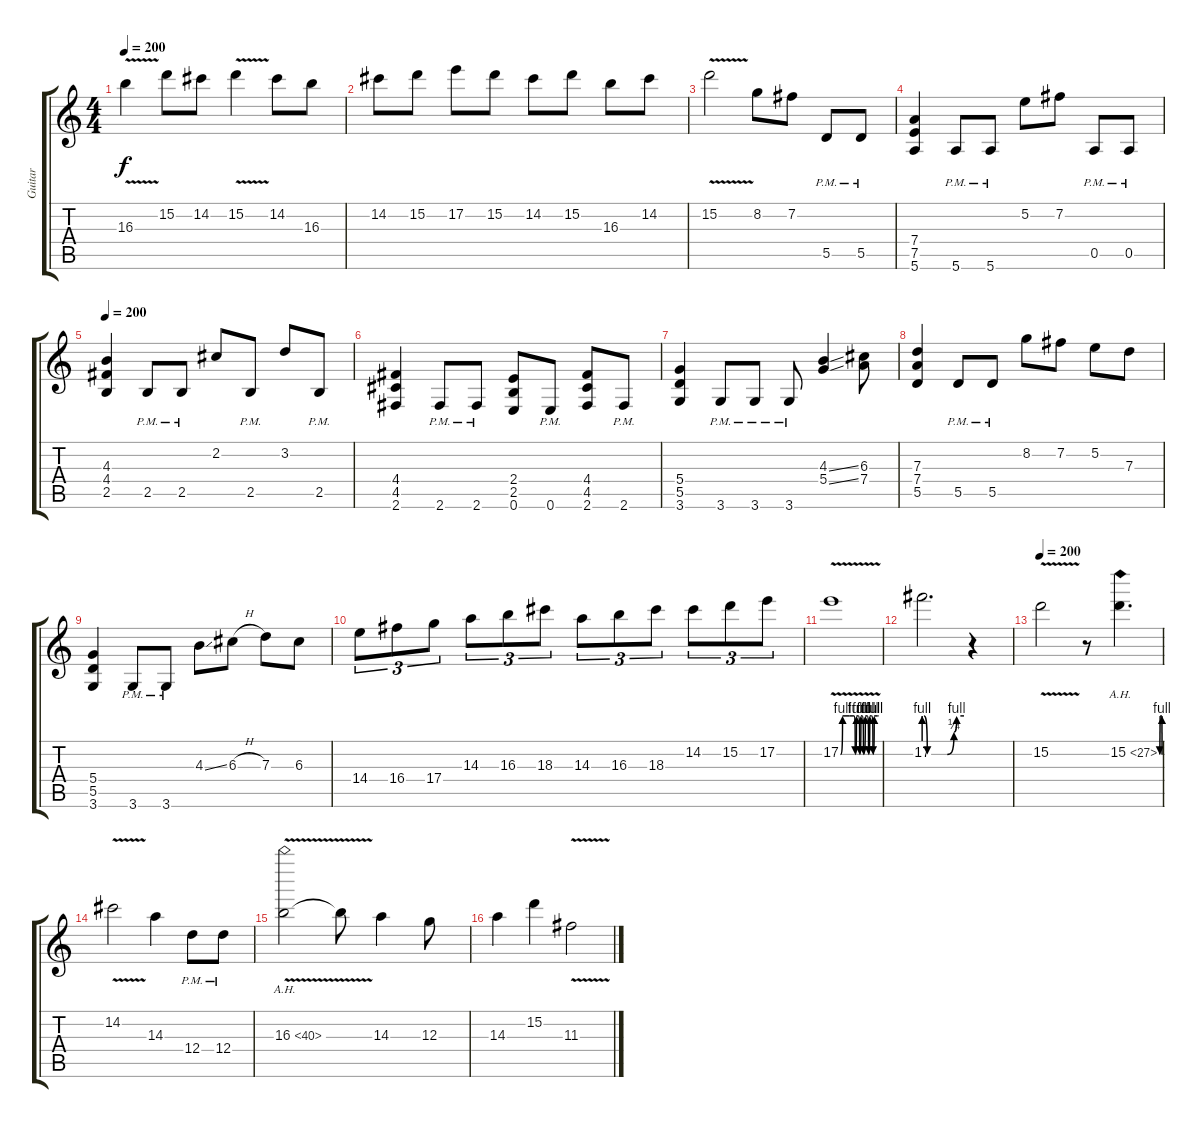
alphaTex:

\track ("Guitar" "Guitar") {instrument distortionguitar}
\staff {score tabs}
\tuning (E4 B3 G3 D3 A2 E2) {hide}
\ts (4 4)
\tempo 200
\clef g2
\ks c
16.3{v}.4{dy f} 15.2.8 14.2.8 15.2{v}.4 14.2.8 16.3.8 |
14.2.8 15.2.8 17.2.8 15.2.8 14.2.8 15.2.8 16.3.8 14.2.8 |
15.2{v}.2 8.2.8 7.2.8 5.5{pm}.8 5.5{pm}.8 |
(7.4 7.5 5.6).4 5.6{pm}.8 5.6{pm}.8 5.2.8 7.2.8 0.5{pm}.8 0.5{pm}.8 |
\tempo 200
(4.3 4.4 2.5).4 2.5{pm}.8 2.5{pm}.8 2.2.8 2.5{pm}.8 3.2.8 2.5{pm}.8 |
(4.4 4.5 2.6).4 2.6{pm}.8 2.6{pm}.8 (2.4 2.5 0.6).8 0.6{pm}.8 (4.4 4.5 2.6).8 2.6{pm}.8 |
(5.4 5.5 3.6).4 3.6{pm}.8 3.6{pm}.8 3.6{pm}.8 (4.3{ss} 5.4{ss}).4 (6.3 7.4).8 |
(7.3 7.4 5.5).4 5.5{pm}.8 5.5{pm}.8 8.2.8 7.2.8 5.2.8 7.3.8 |
(5.4 5.5 3.6).4 3.6{pm}.8 3.6{pm}.8 4.3{ss}.8 6.3{h}.8 7.3.8 6.3.8 |
14.4.8{tu (3 2)} 16.4.8{tu (3 2)} 17.4.8{tu (3 2)} 14.3.8{tu (3 2)} 16.3.8{tu (3 2)} 18.3.8{tu (3 2)} 14.3.8{tu (3 2)} 16.3.8{tu (3 2)} 18.3.8{tu (3 2)} 14.2.8{tu (3 2)} 15.2.8{tu (3 2)} 17.2.8{tu (3 2)} |
17.2{be (custom 0 0 3 4 14 4 21 4 23 0 25 4 28 4 30 0 32 4 34 4 36 0 39 4 42 4 44 0 46 4 49 4 51 0 53 4 58 4 60 4) v}.1 |
17.2{be (custom 0 4 5 0 35 0 45 1 49 4 60 4)}.2{d} r.4 |
\tempo 200
15.2{v}.2 r.8 15.2{be (custom 0 0 2 4 34 4 40 0 60 0) ah 12}.4{d} |
14.2{v}.2 14.3.4 12.4{pm}.8 12.4{pm}.8 |
16.3{ah 24 v}.2 16.3{t}.8 14.3.4 12.3.8 |
14.3.4 15.2.4 11.3{v}.2
